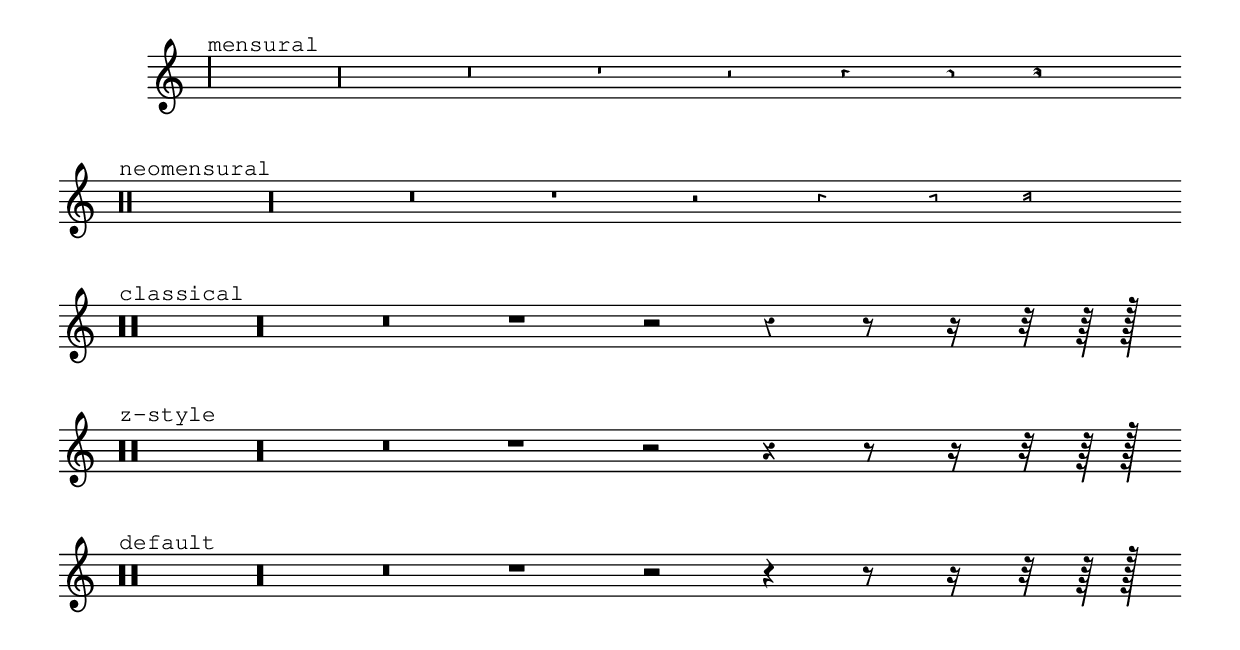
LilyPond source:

\version "2.19.16"

\header {
  lsrtags = "ancient-notation, rhythms, symbols-and-glyphs, tweaks-and-overrides"

  texidoc = "
Rests may be used in various styles.
"
  doctitle = "Rest styles"
}

\new Staff \relative c {
  \omit Score.TimeSignature
  \cadenzaOn

  \override Staff.Rest.style = #'mensural
  r\maxima^\markup \typewriter { mensural }
  r\longa r\breve r1 r2 r4 r8 r16 s32 s64 s128 s128
  \bar ""
  \break

  \override Staff.Rest.style = #'neomensural
  r\maxima^\markup \typewriter { neomensural }
  r\longa r\breve r1 r2 r4 r8 r16 s32 s64 s128 s128
  \bar ""
  \break

  \override Staff.Rest.style = #'classical
  r\maxima^\markup \typewriter { classical }
  r\longa r\breve r1 r2 r4 r8 r16 r32 r64 r128 s128
  \bar ""
  \break

  \override Staff.Rest.style = #'z
  r\maxima^\markup \typewriter { z-style }
  r\longa r\breve r1 r2 r4 r8 r16 r32 r64 r128 s128
  \bar ""
  \break

  \override Staff.Rest.style = #'default
  r\maxima^\markup \typewriter { default }
  r\longa r\breve r1 r2 r4 r8 r16 r32 r64 r128 s128
}
